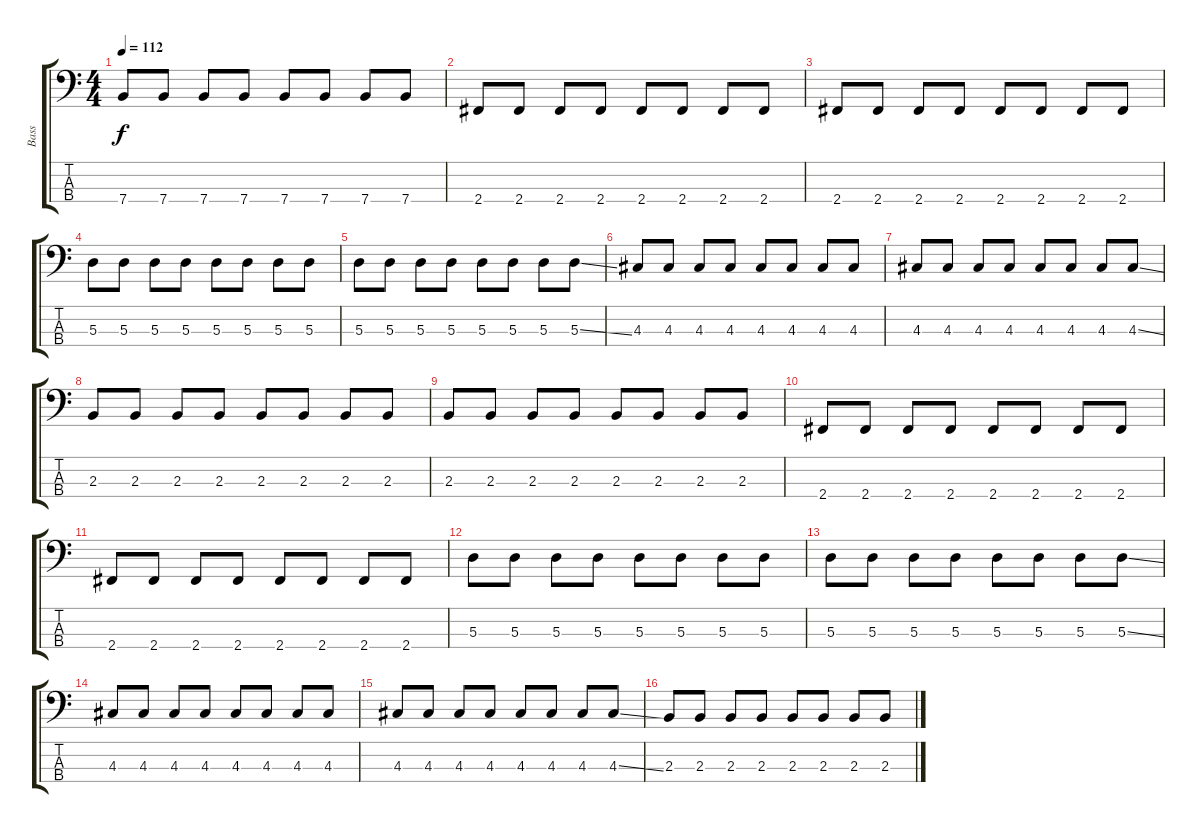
\track ("Bass" "Bass") {instrument acousticbass}
\staff {score tabs}
\tuning (G2 D2 A1 E1) {hide}
\ts (4 4)
\tempo 112
\clef f4
\ks c
7.4.8{dy f} 7.4.8 7.4.8 7.4.8 7.4.8 7.4.8 7.4.8 7.4.8 |
2.4.8 2.4.8 2.4.8 2.4.8 2.4.8 2.4.8 2.4.8 2.4.8 |
2.4.8 2.4.8 2.4.8 2.4.8 2.4.8 2.4.8 2.4.8 2.4.8 |
5.3.8 5.3.8 5.3.8 5.3.8 5.3.8 5.3.8 5.3.8 5.3.8 |
5.3.8 5.3.8 5.3.8 5.3.8 5.3.8 5.3.8 5.3.8 5.3{ss}.8 |
4.3.8 4.3.8 4.3.8 4.3.8 4.3.8 4.3.8 4.3.8 4.3.8 |
4.3.8 4.3.8 4.3.8 4.3.8 4.3.8 4.3.8 4.3.8 4.3{ss}.8 |
2.3.8 2.3.8 2.3.8 2.3.8 2.3.8 2.3.8 2.3.8 2.3.8 |
2.3.8 2.3.8 2.3.8 2.3.8 2.3.8 2.3.8 2.3.8 2.3.8 |
2.4.8 2.4.8 2.4.8 2.4.8 2.4.8 2.4.8 2.4.8 2.4.8 |
2.4.8 2.4.8 2.4.8 2.4.8 2.4.8 2.4.8 2.4.8 2.4.8 |
5.3.8 5.3.8 5.3.8 5.3.8 5.3.8 5.3.8 5.3.8 5.3.8 |
5.3.8 5.3.8 5.3.8 5.3.8 5.3.8 5.3.8 5.3.8 5.3{ss}.8 |
4.3.8 4.3.8 4.3.8 4.3.8 4.3.8 4.3.8 4.3.8 4.3.8 |
4.3.8 4.3.8 4.3.8 4.3.8 4.3.8 4.3.8 4.3.8 4.3{ss}.8 |
2.3.8 2.3.8 2.3.8 2.3.8 2.3.8 2.3.8 2.3.8 2.3.8
